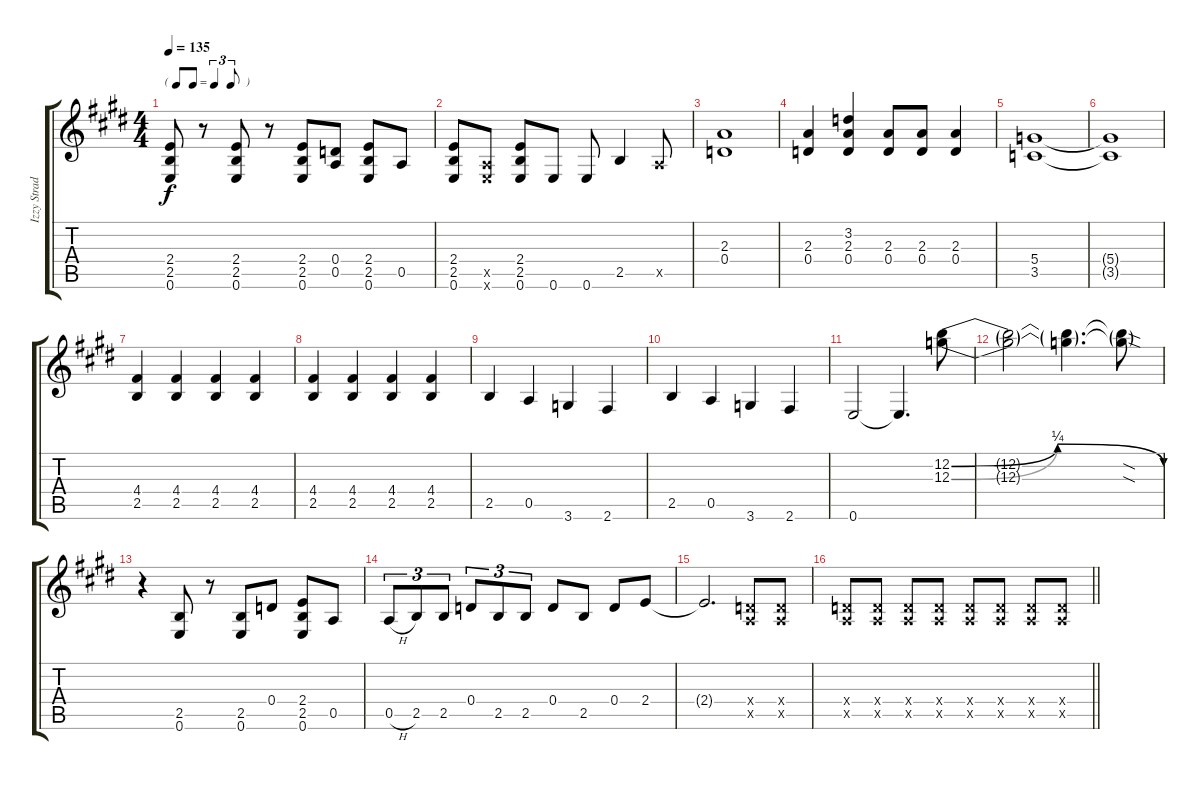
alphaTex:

\track ("Izzy Stradlin - Rhytm Guitar" "Izzy Strad") {instrument overdrivenguitar}
\staff {score tabs}
\tuning (E4 B3 G3 D3 A2 E2) {hide}
\ts (4 4)
\tf triplet8th
\tempo 135
\clef g2
\ks e
(2.4 2.5 0.6).8{dy f} r.8 (2.4 2.5 0.6).8 r.8 (2.4 2.5 0.6).8 (0.4 0.5).8 (2.4 2.5 0.6).8 0.5.8 |
(2.4 2.5 0.6).8 (0.5{x} 0.6{x}).8 (2.4 2.5 0.6).8 0.6.8 0.6.8 2.5.4 0.5{x}.8 |
(2.3 0.4).1 |
(2.3 0.4).4 (3.2 2.3 0.4).4 (2.3 0.4).8 (2.3 0.4).8 (2.3 0.4).4 |
(5.4 3.5).1 |
(5.4{t} 3.5{t}).1 |
(4.4 2.5).4 (4.4 2.5).4 (4.4 2.5).4 (4.4 2.5).4 |
(4.4 2.5).4 (4.4 2.5).4 (4.4 2.5).4 (4.4 2.5).4 |
2.5.4 0.5.4 3.6.4 2.6.4 |
2.5.4 0.5.4 3.6.4 2.6.4 |
0.6.2 0.6{t}.4{d} (12.2{be (bendrelease 0 0 30 1 58 1 60 0)} 12.3{be (bendrelease 0 0 30 1 58 1 60 0)}).8 |
(12.2{t} 12.3{t}).2 (12.2{t} 12.3{t}).4{d} (12.2{sod t} 12.3{sod t}).8 |
r.4 (2.5 0.6).8 r.8 (2.5 0.6).8 0.4.8 (2.4 2.5 0.6).8 0.5.8 |
0.5{h}.8{tu (3 2)} 2.5.8{tu (3 2)} 2.5.8{tu (3 2)} 0.4.8{tu (3 2)} 2.5.8{tu (3 2)} 2.5.8{tu (3 2)} 0.4.8 2.5.8 0.4.8 2.4.8 |
2.4{t}.2{d} (0.4{x} 0.5{x}).8 (0.4{x} 0.5{x}).8 |
\barLineRight lightlight
(0.4{x} 0.5{x}).8 (0.4{x} 0.5{x}).8 (0.4{x} 0.5{x}).8 (0.4{x} 0.5{x}).8 (0.4{x} 0.5{x}).8 (0.4{x} 0.5{x}).8 (0.4{x} 0.5{x}).8 (0.4{x} 0.5{x}).8
